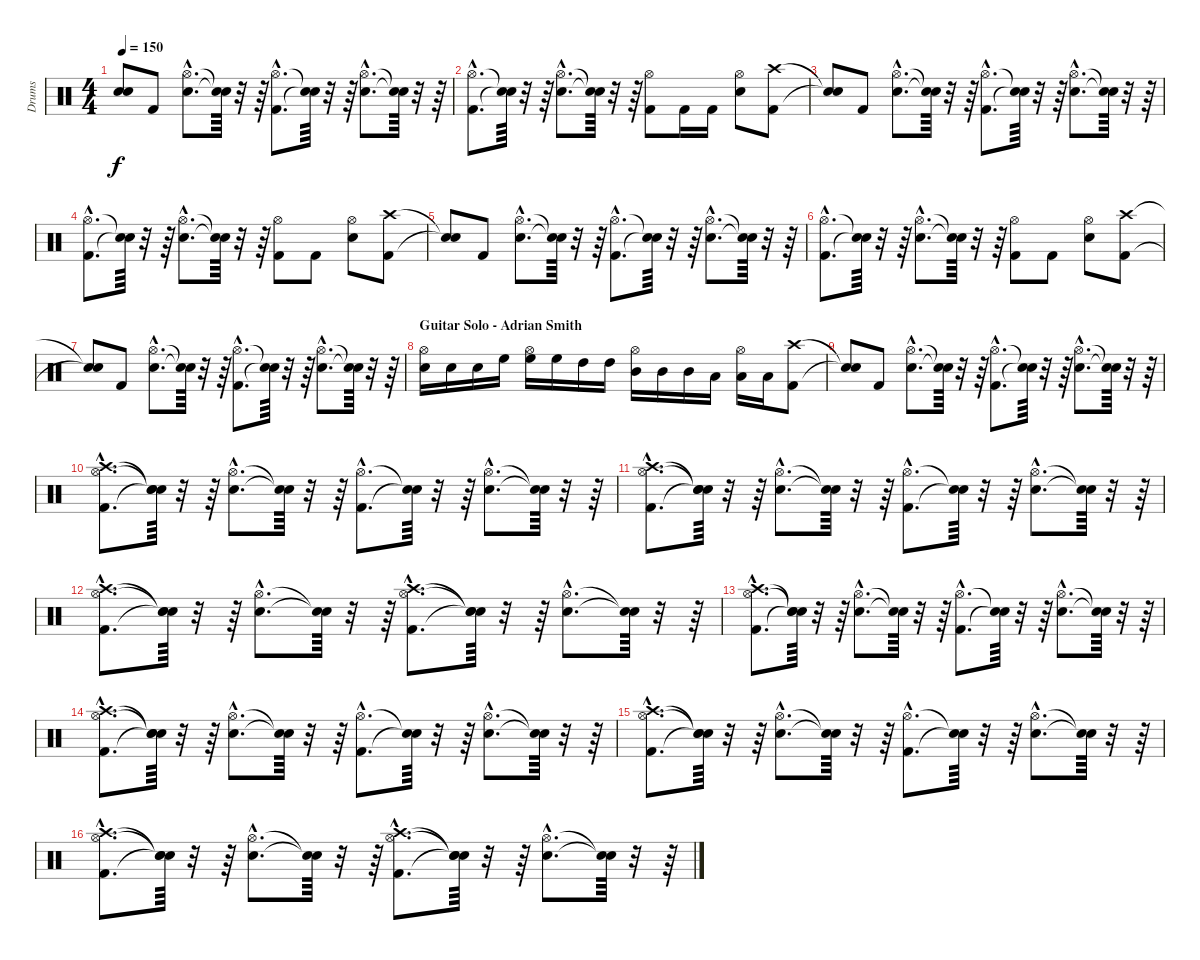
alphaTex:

\track ("Drums" "Drums") {instrument percussion}
\staff {score}
\articulation defaults
\ts (4 4)
\tempo 150
\clef neutral
\ks c
("Snare (hit)"{t} "Snare (hit)"{t}).8{dy f} "Kick (hit) 2".8 ("Snare (hit) 2"{hac} "Hi-Hat (open)"{hac}).8{d} ("Snare (hit)"{t} "Snare (hit)"{t}).64 r.32 r.64 ("Kick (hit) 2"{hac} "Hi-Hat (open)"{hac}).8{d} ("Snare (hit)"{t} "Snare (hit)"{t}).64 r.32 r.64 ("Snare (hit) 2"{hac} "Hi-Hat (open)"{hac}).8{d} ("Snare (hit)"{t} "Snare (hit)"{t}).64 r.32 r.64 |
("Kick (hit) 2"{hac} "Hi-Hat (open)"{hac}).8{d} ("Snare (hit)"{t} "Snare (hit)"{t}).64 r.32 r.64 ("Snare (hit) 2"{hac} "Hi-Hat (open)"{hac}).8{d} ("Snare (hit)"{t} "Snare (hit)"{t}).64 r.32 r.64 ("Kick (hit) 2" "Hi-Hat (open)").8 "Kick (hit) 2".16 "Kick (hit) 2".16 ("Snare (hit) 2" "Hi-Hat (open)").8 ("Kick (hit) 2" "Crash high (hit)").8 |
("Snare (hit)"{t} "Snare (hit)"{t}).8 "Kick (hit) 2".8 ("Snare (hit) 2"{hac} "Hi-Hat (open)"{hac}).8{d} ("Snare (hit)"{t} "Snare (hit)"{t}).64 r.32 r.64 ("Kick (hit) 2"{hac} "Hi-Hat (open)"{hac}).8{d} ("Snare (hit)"{t} "Snare (hit)"{t}).64 r.32 r.64 ("Snare (hit) 2"{hac} "Hi-Hat (open)"{hac}).8{d} ("Snare (hit)"{t} "Snare (hit)"{t}).64 r.32 r.64 |
("Kick (hit) 2"{hac} "Hi-Hat (open)"{hac}).8{d} ("Snare (hit)"{t} "Snare (hit)"{t}).64 r.32 r.64 ("Snare (hit) 2"{hac} "Hi-Hat (open)"{hac}).8{d} ("Snare (hit)"{t} "Snare (hit)"{t}).64 r.32 r.64 ("Kick (hit) 2" "Hi-Hat (open)").8 "Kick (hit) 2".8 ("Snare (hit) 2" "Hi-Hat (open)").8 ("Kick (hit) 2" "Crash high (hit)").8 |
("Snare (hit)"{t} "Snare (hit)"{t}).8 "Kick (hit) 2".8 ("Snare (hit) 2"{hac} "Hi-Hat (open)"{hac}).8{d} ("Snare (hit)"{t} "Snare (hit)"{t}).64 r.32 r.64 ("Kick (hit) 2"{hac} "Hi-Hat (open)"{hac}).8{d} ("Snare (hit)"{t} "Snare (hit)"{t}).64 r.32 r.64 ("Snare (hit) 2"{hac} "Hi-Hat (open)"{hac}).8{d} ("Snare (hit)"{t} "Snare (hit)"{t}).64 r.32 r.64 |
("Kick (hit) 2"{hac} "Hi-Hat (open)"{hac}).8{d} ("Snare (hit)"{t} "Snare (hit)"{t}).64 r.32 r.64 ("Snare (hit) 2"{hac} "Hi-Hat (open)"{hac}).8{d} ("Snare (hit)"{t} "Snare (hit)"{t}).64 r.32 r.64 ("Kick (hit) 2" "Hi-Hat (open)").8 "Kick (hit) 2".8 ("Snare (hit) 2" "Hi-Hat (open)").8 ("Kick (hit) 2" "Crash high (hit)").8 |
("Snare (hit)"{t} "Snare (hit)"{t}).8 "Kick (hit) 2".8 ("Snare (hit) 2"{hac} "Hi-Hat (open)"{hac}).8{d} ("Snare (hit)"{t} "Snare (hit)"{t}).64 r.32 r.64 ("Kick (hit) 2"{hac} "Hi-Hat (open)"{hac}).8{d} ("Snare (hit)"{t} "Snare (hit)"{t}).64 r.32 r.64 ("Snare (hit) 2"{hac} "Hi-Hat (open)"{hac}).8{d} ("Snare (hit)"{t} "Snare (hit)"{t}).64 r.32 r.64 |
\section ("" "Guitar Solo - Adrian Smith")
("Snare (hit) 2" "Hi-Hat (open)").16 "Snare (hit) 2".16 "Snare (hit) 2".16 "High Floor Tom (hit)".16 ("Hi-Hat (open)" "High Floor Tom (hit)").16 "High Floor Tom (hit)".16 "High Tom (hit)".16 "High Tom (hit)".16 ("Hi-Hat (open)" "Mid Tom (hit)").16 "Mid Tom (hit)".16 "Mid Tom (hit)".16 "Low Tom (hit)".16 ("Low Tom (hit)" "Hi-Hat (open)").16 "Low Tom (hit)".16 ("Kick (hit) 2" "Crash high (hit)").8 |
("Snare (hit)"{t} "Snare (hit)"{t}).8 "Kick (hit) 2".8 ("Snare (hit) 2"{hac} "Hi-Hat (open)"{hac}).8{d} ("Snare (hit)"{t} "Snare (hit)"{t}).64 r.32 r.64 ("Kick (hit) 2"{hac} "Hi-Hat (open)"{hac}).8{d} ("Snare (hit)"{t} "Snare (hit)"{t}).64 r.32 r.64 ("Snare (hit) 2"{hac} "Hi-Hat (open)"{hac}).8{d} ("Snare (hit)"{t} "Snare (hit)"{t}).64 r.32 r.64 |
("Kick (hit) 2"{hac} "Hi-Hat (open)"{hac} "Crash high (hit)"{hac}).8{d} ("Snare (hit)"{t} "Snare (hit)"{t} "Snare (hit)"{t}).64 r.32 r.64 ("Snare (hit) 2"{hac} "Hi-Hat (open)"{hac}).8{d} ("Snare (hit)"{t} "Snare (hit)"{t}).64 r.32 r.64 ("Kick (hit) 2"{hac} "Hi-Hat (open)"{hac}).8{d} ("Snare (hit)"{t} "Snare (hit)"{t}).64 r.32 r.64 ("Snare (hit) 2"{hac} "Hi-Hat (open)"{hac}).8{d} ("Snare (hit)"{t} "Snare (hit)"{t}).64 r.32 r.64 |
("Kick (hit) 2"{hac} "Hi-Hat (open)"{hac} "Crash high (hit)"{hac}).8{d} ("Snare (hit)"{t} "Snare (hit)"{t} "Snare (hit)"{t}).64 r.32 r.64 ("Snare (hit) 2"{hac} "Hi-Hat (open)"{hac}).8{d} ("Snare (hit)"{t} "Snare (hit)"{t}).64 r.32 r.64 ("Kick (hit) 2"{hac} "Hi-Hat (open)"{hac}).8{d} ("Snare (hit)"{t} "Snare (hit)"{t}).64 r.32 r.64 ("Snare (hit) 2"{hac} "Hi-Hat (open)"{hac}).8{d} ("Snare (hit)"{t} "Snare (hit)"{t}).64 r.32 r.64 |
("Kick (hit) 2"{hac} "Hi-Hat (open)"{hac} "Crash high (hit)"{hac}).8{d} ("Snare (hit)"{t} "Snare (hit)"{t} "Snare (hit)"{t}).64 r.32 r.64 ("Snare (hit) 2"{hac} "Hi-Hat (open)"{hac}).8{d} ("Snare (hit)"{t} "Snare (hit)"{t}).64 r.32 r.64 ("Kick (hit) 2"{hac} "Hi-Hat (open)"{hac} "Crash high (hit)"{hac}).8{d} ("Snare (hit)"{t} "Snare (hit)"{t} "Snare (hit)"{t}).64 r.32 r.64 ("Snare (hit) 2"{hac} "Hi-Hat (open)"{hac}).8{d} ("Snare (hit)"{t} "Snare (hit)"{t}).64 r.32 r.64 |
("Kick (hit) 2"{hac} "Hi-Hat (open)"{hac} "Crash high (hit)"{hac}).8{d} ("Snare (hit)"{t} "Snare (hit)"{t} "Snare (hit)"{t}).64 r.32 r.64 ("Snare (hit) 2"{hac} "Hi-Hat (open)"{hac}).8{d} ("Snare (hit)"{t} "Snare (hit)"{t}).64 r.32 r.64 ("Kick (hit) 2"{hac} "Hi-Hat (open)"{hac}).8{d} ("Snare (hit)"{t} "Snare (hit)"{t}).64 r.32 r.64 ("Snare (hit) 2"{hac} "Hi-Hat (open)"{hac}).8{d} ("Snare (hit)"{t} "Snare (hit)"{t}).64 r.32 r.64 |
("Kick (hit) 2"{hac} "Hi-Hat (open)"{hac} "Crash high (hit)"{hac}).8{d} ("Snare (hit)"{t} "Snare (hit)"{t} "Snare (hit)"{t}).64 r.32 r.64 ("Snare (hit) 2"{hac} "Hi-Hat (open)"{hac}).8{d} ("Snare (hit)"{t} "Snare (hit)"{t}).64 r.32 r.64 ("Kick (hit) 2"{hac} "Hi-Hat (open)"{hac}).8{d} ("Snare (hit)"{t} "Snare (hit)"{t}).64 r.32 r.64 ("Snare (hit) 2"{hac} "Hi-Hat (open)"{hac}).8{d} ("Snare (hit)"{t} "Snare (hit)"{t}).64 r.32 r.64 |
("Kick (hit) 2"{hac} "Hi-Hat (open)"{hac} "Crash high (hit)"{hac}).8{d} ("Snare (hit)"{t} "Snare (hit)"{t} "Snare (hit)"{t}).64 r.32 r.64 ("Snare (hit) 2"{hac} "Hi-Hat (open)"{hac}).8{d} ("Snare (hit)"{t} "Snare (hit)"{t}).64 r.32 r.64 ("Kick (hit) 2"{hac} "Hi-Hat (open)"{hac}).8{d} ("Snare (hit)"{t} "Snare (hit)"{t}).64 r.32 r.64 ("Snare (hit) 2"{hac} "Hi-Hat (open)"{hac}).8{d} ("Snare (hit)"{t} "Snare (hit)"{t}).64 r.32 r.64 |
("Kick (hit) 2"{hac} "Hi-Hat (open)"{hac} "Crash high (hit)"{hac}).8{d} ("Snare (hit)"{t} "Snare (hit)"{t} "Snare (hit)"{t}).64 r.32 r.64 ("Snare (hit) 2"{hac} "Hi-Hat (open)"{hac}).8{d} ("Snare (hit)"{t} "Snare (hit)"{t}).64 r.32 r.64 ("Kick (hit) 2"{hac} "Hi-Hat (open)"{hac} "Crash high (hit)"{hac}).8{d} ("Snare (hit)"{t} "Snare (hit)"{t} "Snare (hit)"{t}).64 r.32 r.64 ("Snare (hit) 2"{hac} "Hi-Hat (open)"{hac}).8{d} ("Snare (hit)"{t} "Snare (hit)"{t}).64 r.32 r.64
